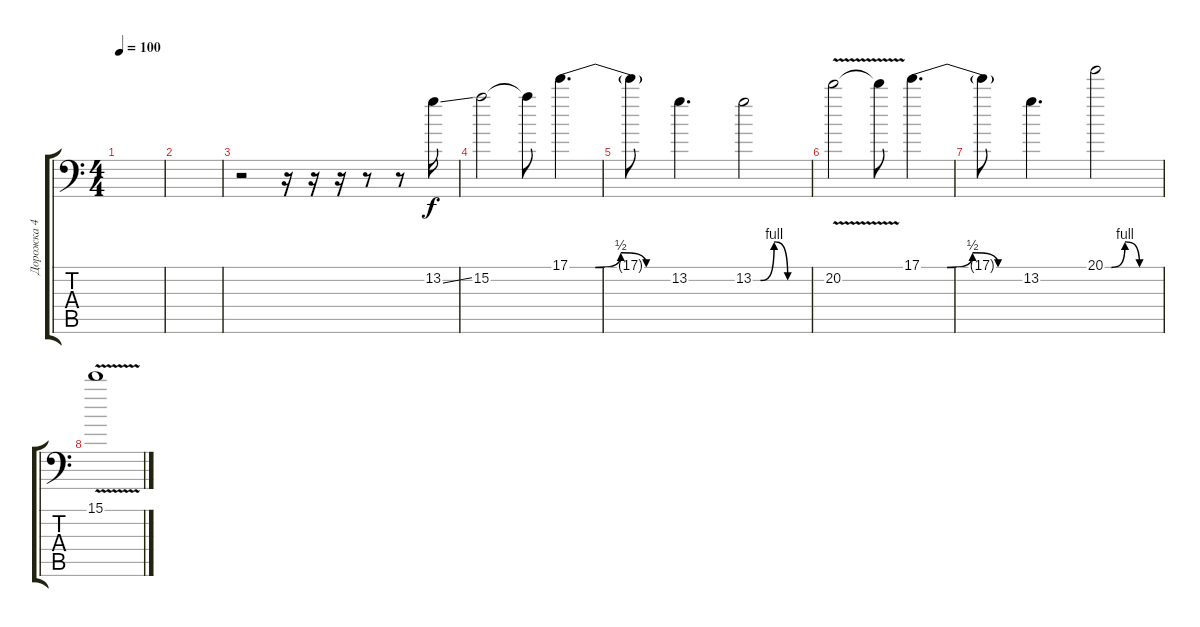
\track ("Дорожка 4" "Дорожка 4") {instrument distortionguitar}
\staff {score tabs}
\tuning (B3 Gb3 D3 A2 E2 A1) {hide}
\ts (4 4)
\tempo 100
\clef f4
\ks c
|
|
r.2 r.16 r.16 r.16 r.8 r.8 13.2{ss}.16 |
15.2.2 15.2{t}.8 17.1{be (custom 0 0 15 0 30 2 45 0 60 0)}.4{d} |
17.1{t}.8 13.2.4{d} 13.2{be (custom 0 0 8 0 23 4 38 0 45 0 60 0)}.2 |
20.2{v}.2 20.2{t}.8 17.1{be (custom 0 0 15 0 30 2 45 0 60 0)}.4{d} |
17.1{t}.8 13.2.4{d} 20.1{be (custom 0 0 7 0 22 4 38 0 60 0)}.2 |
15.1{v}.1
